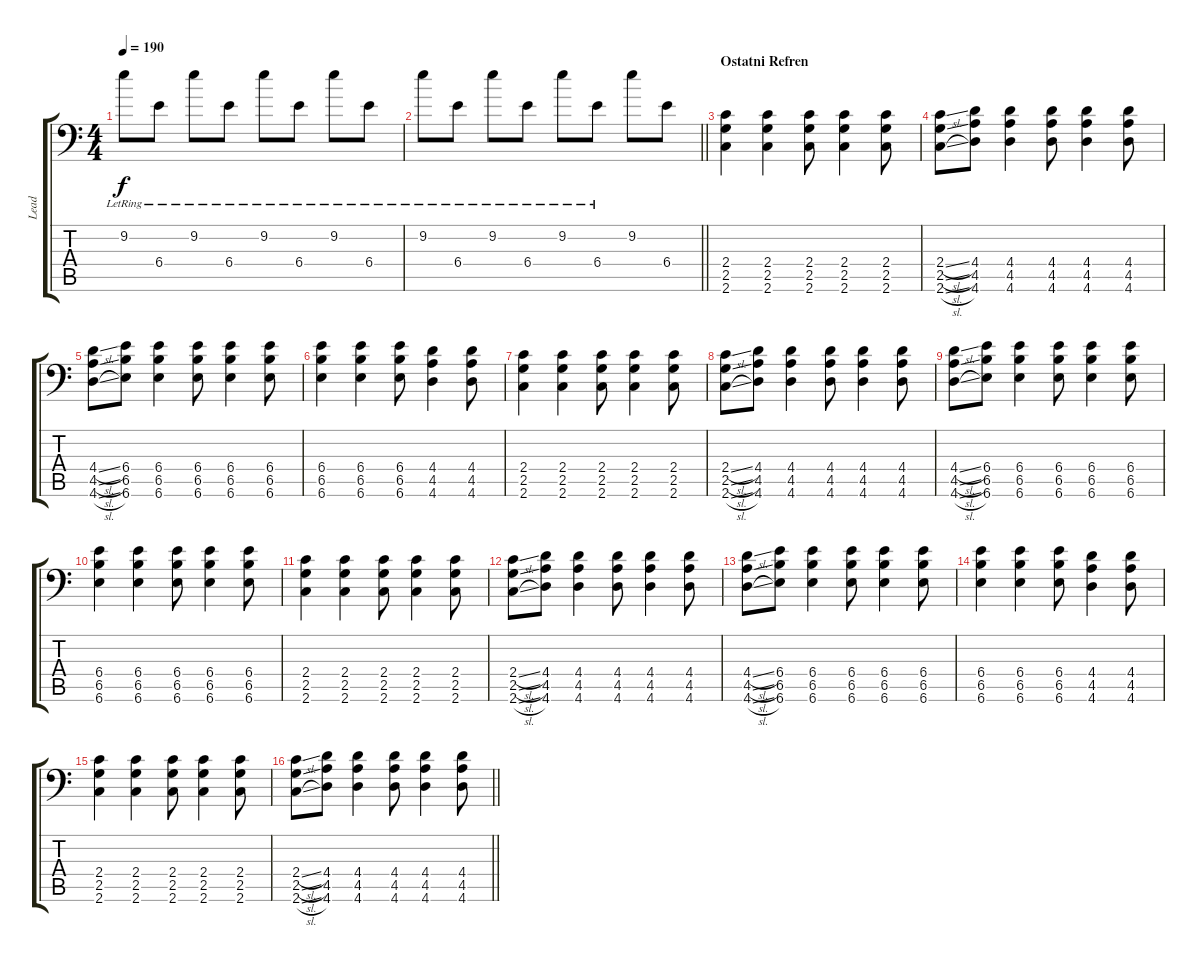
\track ("Lead" "Lead") {instrument distortionguitar}
\staff {score tabs}
\tuning (C4 G3 Eb3 Bb2 F2 Bb1) {hide}
\ts (4 4)
\tempo 190
\clef f4
\ks c
9.2{lr}.8{dy f} 6.4{lr}.8 9.2{lr}.8 6.4{lr}.8 9.2{lr}.8 6.4{lr}.8 9.2{lr}.8 6.4{lr}.8 |
\barLineRight lightlight
9.2{lr}.8 6.4{lr}.8 9.2{lr}.8 6.4{lr}.8 9.2{lr}.8 6.4{lr}.8 9.2.8 6.4.8 |
\section ("" "Ostatni Refren")
(2.4 2.5 2.6).4 (2.4 2.5 2.6).4 (2.4 2.5 2.6).8 (2.4 2.5 2.6).4 (2.4 2.5 2.6).8 |
(2.4{sl} 2.5{sl} 2.6{sl}).8 (4.4 4.5 4.6).8 (4.4 4.5 4.6).4 (4.4 4.5 4.6).8 (4.4 4.5 4.6).4 (4.4 4.5 4.6).8 |
(4.4{sl} 4.5{sl} 4.6{sl}).8 (6.4 6.5 6.6).8 (6.4 6.5 6.6).4 (6.4 6.5 6.6).8 (6.4 6.5 6.6).4 (6.4 6.5 6.6).8 |
(6.4 6.5 6.6).4 (6.4 6.5 6.6).4 (6.4 6.5 6.6).8 (4.4 4.5 4.6).4 (4.4 4.5 4.6).8 |
(2.4 2.5 2.6).4 (2.4 2.5 2.6).4 (2.4 2.5 2.6).8 (2.4 2.5 2.6).4 (2.4 2.5 2.6).8 |
(2.4{sl} 2.5{sl} 2.6{sl}).8 (4.4 4.5 4.6).8 (4.4 4.5 4.6).4 (4.4 4.5 4.6).8 (4.4 4.5 4.6).4 (4.4 4.5 4.6).8 |
(4.4{sl} 4.5{sl} 4.6{sl}).8 (6.4 6.5 6.6).8 (6.4 6.5 6.6).4 (6.4 6.5 6.6).8 (6.4 6.5 6.6).4 (6.4 6.5 6.6).8 |
(6.4 6.5 6.6).4 (6.4 6.5 6.6).4 (6.4 6.5 6.6).8 (6.4 6.5 6.6).4 (6.4 6.5 6.6).8 |
(2.4 2.5 2.6).4 (2.4 2.5 2.6).4 (2.4 2.5 2.6).8 (2.4 2.5 2.6).4 (2.4 2.5 2.6).8 |
(2.4{sl} 2.5{sl} 2.6{sl}).8 (4.4 4.5 4.6).8 (4.4 4.5 4.6).4 (4.4 4.5 4.6).8 (4.4 4.5 4.6).4 (4.4 4.5 4.6).8 |
(4.4{sl} 4.5{sl} 4.6{sl}).8 (6.4 6.5 6.6).8 (6.4 6.5 6.6).4 (6.4 6.5 6.6).8 (6.4 6.5 6.6).4 (6.4 6.5 6.6).8 |
(6.4 6.5 6.6).4 (6.4 6.5 6.6).4 (6.4 6.5 6.6).8 (4.4 4.5 4.6).4 (4.4 4.5 4.6).8 |
(2.4 2.5 2.6).4 (2.4 2.5 2.6).4 (2.4 2.5 2.6).8 (2.4 2.5 2.6).4 (2.4 2.5 2.6).8 |
\barLineRight lightlight
(2.4{sl} 2.5{sl} 2.6{sl}).8 (4.4 4.5 4.6).8 (4.4 4.5 4.6).4 (4.4 4.5 4.6).8 (4.4 4.5 4.6).4 (4.4 4.5 4.6).8
